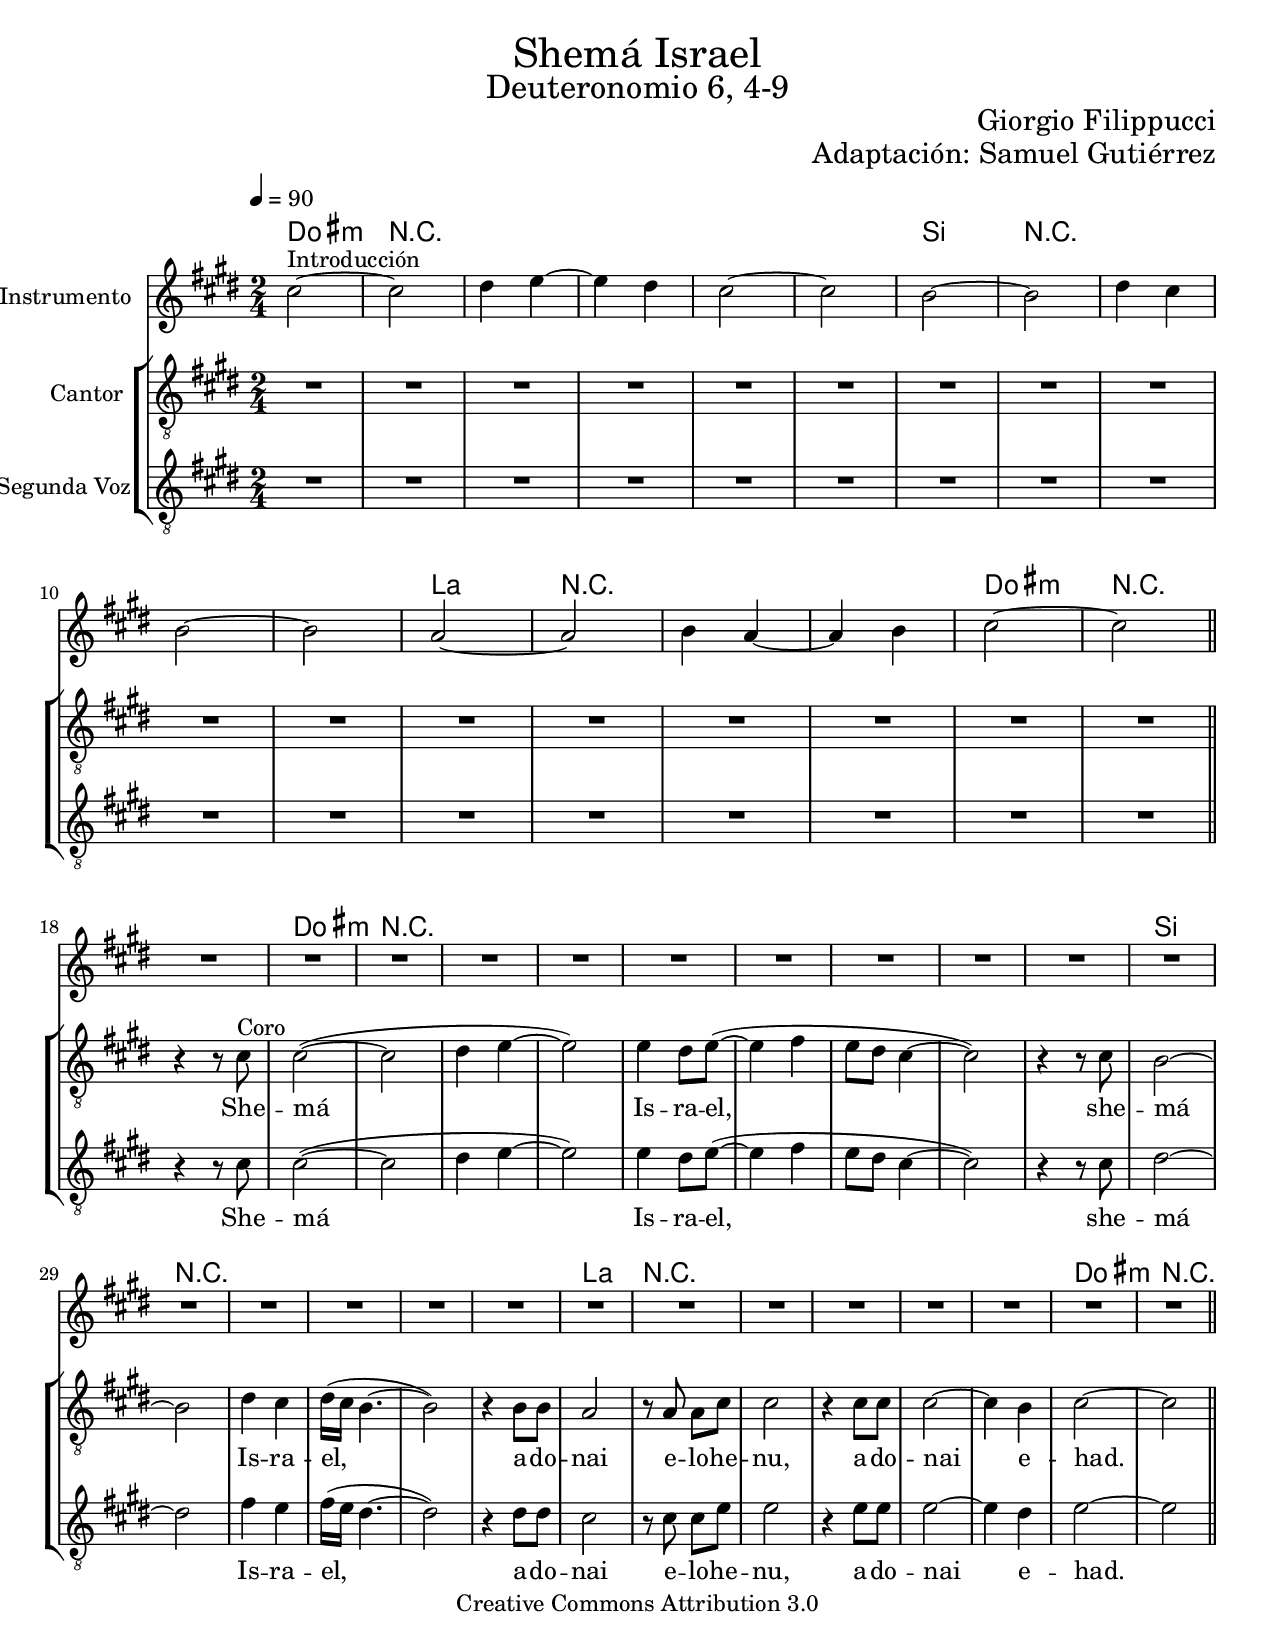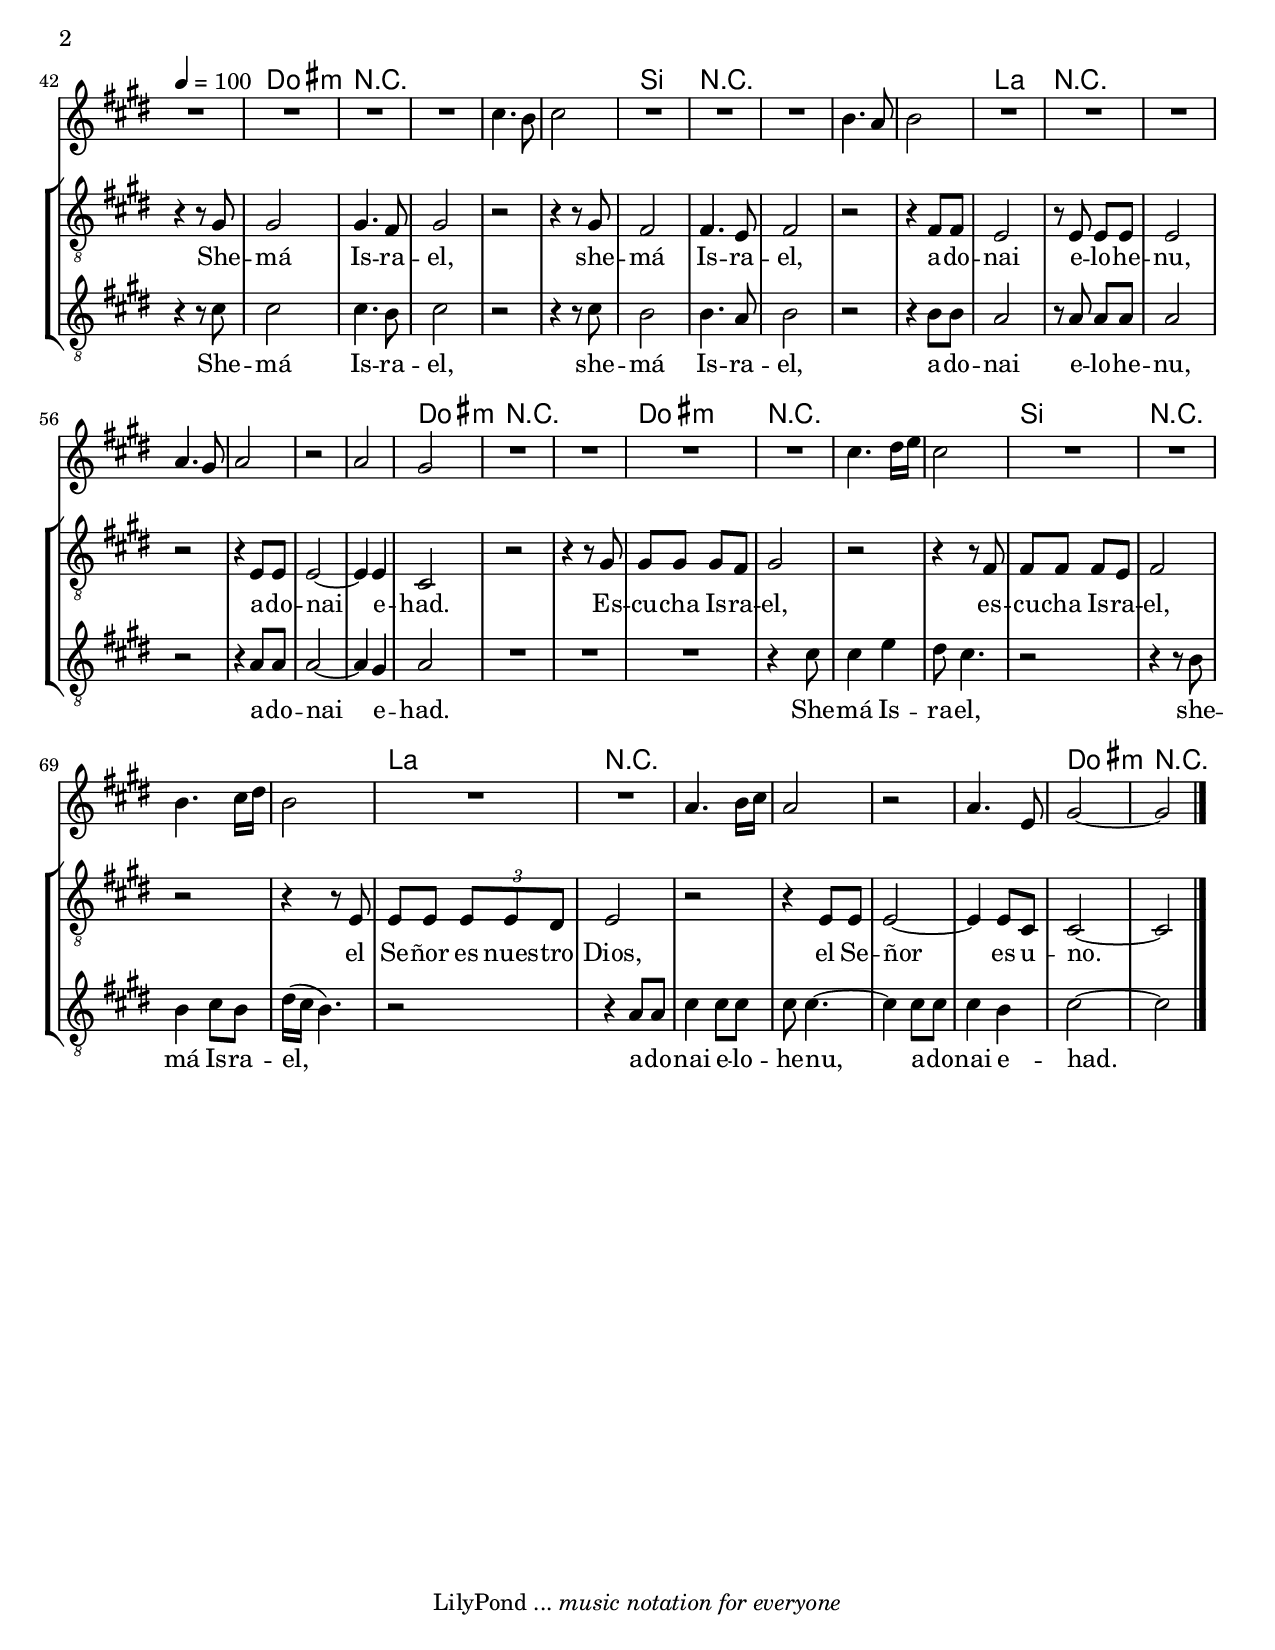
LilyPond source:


% ****************************************************************
%	Shema Isreal - Flauta
%	by serach.sam@
% ****************************************************************
\language "espanol"
\version "2.23.2"

% --- Includes
%\include "contralto.ily"

% --- Tamaño del pentagrama
%#(set-global-staff-size 28)

% --- Parametro globales
global = { 
  \tempo 4 = 90 
  \key dos \minor 
  \time 2/4 
  s2*17
  \bar "||" \break
  s2*24
  \bar "||" \break
  \tempo 4 = 100 
  s2*37
  \bar "|." }


\markup { \fill-line { \center-column { \fontsize #5 "Shemá Israel" \fontsize #3 "Deuteronomio 6, 4-9" } } }
\markup { \fill-line { " " \fontsize #2 "Giorgio Filippucci" } }
\markup { \fill-line { "" \right-column { \fontsize #2 "Adaptación: Samuel Gutiérrez"  } } }
\header {
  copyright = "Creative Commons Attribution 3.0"
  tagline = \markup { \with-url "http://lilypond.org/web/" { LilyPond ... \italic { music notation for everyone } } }
  breakbefore = ##t
}

oboe = \relative do' {
  % Type notes here
  dos'2~^\markup{ "Introducción" } | %01
  dos2		| %02
  res4 mi~	| %03
  mi4 res 	| %04
  dos2~		| %05
  dos2		| %06
  si2~		| %07
  si2		| %08
  res4 dos 	| %09
  si2~		| %10
  si2		| %11
  la2~		| %12
  la2		| %13
  si4 la~	| %14
  la4 si		| %15
  dos2~		| %16
  dos2 		| %17
  R2*28		| %45
  dos4. si8 	| %46
  dos2 		| %47
  R2*3		| %50
  si4. la8 	| %51
  si2		| %52
  R2*3		| %55
  la4. sols8 	| %56
  la2		| %57
  r2		| %58
  la2		| %59 
  sols2		| %60
  R2*4		| %64
  dos4. res16 mi	| %65
  dos2 		| %66
  R2*2		| %67
  si4. dos16 res	| %68
  si2		| %69
  R2*2		| %70
  la4. si16 dos 	| %71
  la2		| %72
  r2		| %73
  la4. mi8	| %74 
  sols2~		| %75
  sols2		| %76
}

cantor = \relative do' {
  \clef "G_8"
  % Type notes here
  R2*17		| %17
  r4 r8 dos^\markup{ "Coro" } | %18
  dos2(~		| %19
  dos2		| %20
  res4 mi~	| %21
  mi2) 		| %22
  mi4 res8 mi(~	| %23
  mi4 fas4 	| %24
  mi8 res dos4~	| %25
  dos2)		| %26
  r4 r8 dos	| %27
  si2~		| %28
  si2		| %29
  res4 dos	| %30
  res16( dos si4.~ | %31
  si2)        	| %32
  r4 si8 si	| %33
  la2 		| %34
  r8 la la dos	| %35
  dos2 		| %36
  r4 dos8 dos	| %37
  dos2~		| %38
  dos4 si	| %39
  dos2~		| %40
  dos2 		| %41
  r4 r8 sols	| %42
  sols2		| %43
  sols4. fas8	| %44
  sols2		| %45
  r2		| %46
  r4 r8 sols	| %47
  fas2		| %48
  fas4. mi8	| %49
  fas2		| %50
  r2		| %51
  r4 fas8 fas 	| %52
  mi2		| %53
  r8 mi mi mi 	| %54
  mi2		| %55
  r2		| %56
  r4 mi8 mi	| %57
  mi2~		| %58
  mi4 mi		| %59
  dos2		| %60
  r2		| %61
  r4 r8 sols'	| %62
  sols8 sols sols fas | %63
  sols2		| %64
  r2		| %65
  r4 r8 fas	| %66
  fas fas fas mi	| %67
  fas2		| %69
  r2		| %70
  r4 r8 mi	| %71
  mi8 mi \tuplet 3/2 {mi mi res} | %72
  mi2		| %74
  r2		| %75
  r4 mi8 mi	| %76
  mi2~		| %77
  mi4 mi8 dos	| %78
  dos2~		| %79
  dos2		| %80
}

letra_cantor = \lyricmode {
  She -- má Is -- ra -- el, she -- má Is -- ra -- el, 
  a -- do -- nai e -- lo -- he -- nu, a -- do -- nai e -- had.
  
  She -- má Is -- ra -- el, she -- má Is -- ra -- el, 
  a -- do -- nai e -- lo -- he -- nu, a -- do -- nai e -- had.
  
  Es -- cu -- cha Is -- ra -- el, es -- cu -- cha Is -- ra -- el, 
  el Se -- ñor es nues -- tro Dios, el Se -- ñor es u -- no.
}

segunda = \relative do' {
  \clef "G_8"
  % Type notes here
  R2*17		| %17
  r4 r8 dos	| %18
  dos2(~		| %19
  dos2		| %20
  res4 mi~	| %21
  mi2) 		| %22
  mi4 res8 mi(~	| %23
  mi4 fas4 	| %24
  mi8 res dos4~	| %25
  dos2)		| %26
  r4 r8 dos	| %27
  res2~		| %28
  res2		| %29
  fas4 mi	| %30
  fas16( mi res4.~ | %31
  res2)        	| %32
  r4 res8 res	| %33
  dos2 		| %34
  r8 dos dos mi	| %35
  mi2 		| %36
  r4 mi8 mi	| %37
  mi2~		| %38
  mi4 res	| %39
  mi2~		| %40
  mi2		| \break %41
  r4 r8 dos	| %42
  dos2		| %43
  dos4. si8	| %44
  dos2		| %45
  r2		| %46
  r4 r8 dos	| %47
  si2		| %48
  si4. la8	| %49
  si2		| %50
  r2		| %51
  r4 si8 si 	| %52
  la2		| %53
  r8 la la la 	| %54
  la2		| %55
  r2		| %56
  r4 la8 la	| %57
  la2~		| %58
  la4 sols	| %59
  la2		| %60
  R2*3		| %61
  r4 s8 dos8	| %62
  dos4 mi	| %63
  res8 dos4.	| %64
  r2		| %66
  r4 r8 si	| %67
  si4 dos8 si	| %68
  res16( dos si4.) | %69
  r2		| %71
  r4 la8 la	| %72
  dos4 dos8 dos	| %73
  dos8 dos4.~	| %74
  dos4 dos8 dos 	| %75
  dos4 si	| %76
  dos2~		| %77
  dos2		| %78
}

letra_segunda = \lyricmode {
  She -- má Is -- ra -- el, she -- má Is -- ra -- el, 
  a -- do -- nai e -- lo -- he -- nu, a -- do -- nai e -- had.
  
  She -- má Is -- ra -- el, she -- má Is -- ra -- el, 
  a -- do -- nai e -- lo -- he -- nu, a -- do -- nai e -- had.
  
  She -- má Is -- ra -- el, she -- má Is -- ra -- el, 
  a -- do -- nai e -- lo -- he -- nu, a -- do -- nai e -- had.
}
 
armonia = \new ChordNames {
  \set chordChanges = ##t
  \italianChords
  \chordmode {
    dos2:m R2*5 si2 R2*4 la2 R2*3 dos2:m R2*2
    dos2:m R2*8 si2 R2*5 la2 R2*5 dos2:m R2*2
    dos2:m R2*4 si2 R2*4 la2 R2*6 dos2:m R2*2
    dos2:m R2*3 si2 R2*3 la2 R2*5 dos2:m R2*2
  }
}

% --- Partitura
\score {
  <<
    \armonia
    \new Staff {
      <<
        %\set Staff.midiInstrument = #"oboe"
        \set Staff.instrumentName = "Instrumento"
        \global
        \oboe
      >>
    }
    \new StaffGroup <<
      \new Voice = "cantor" <<
          %\set Staff.midiInstrument = #"oboe"
          \set Staff.instrumentName = "Cantor"
          \global
          \cantor
        >>
      \new Lyrics = "cantor"
      \context Lyrics = "cantor" \lyricsto "cantor" \letra_cantor
      \new Voice = "segunda" <<
          %\set Staff.midiInstrument = #"oboe"
          \set Staff.instrumentName = "Segunda Voz"
          \global
          \segunda
        >>
       \new Lyrics = "segunda"
      \context Lyrics = "segunda" \lyricsto "segunda" \letra_segunda
    >>
  >>
  \midi {}
  \layout {}
}

\paper {
  #(set-paper-size "letter")
}
